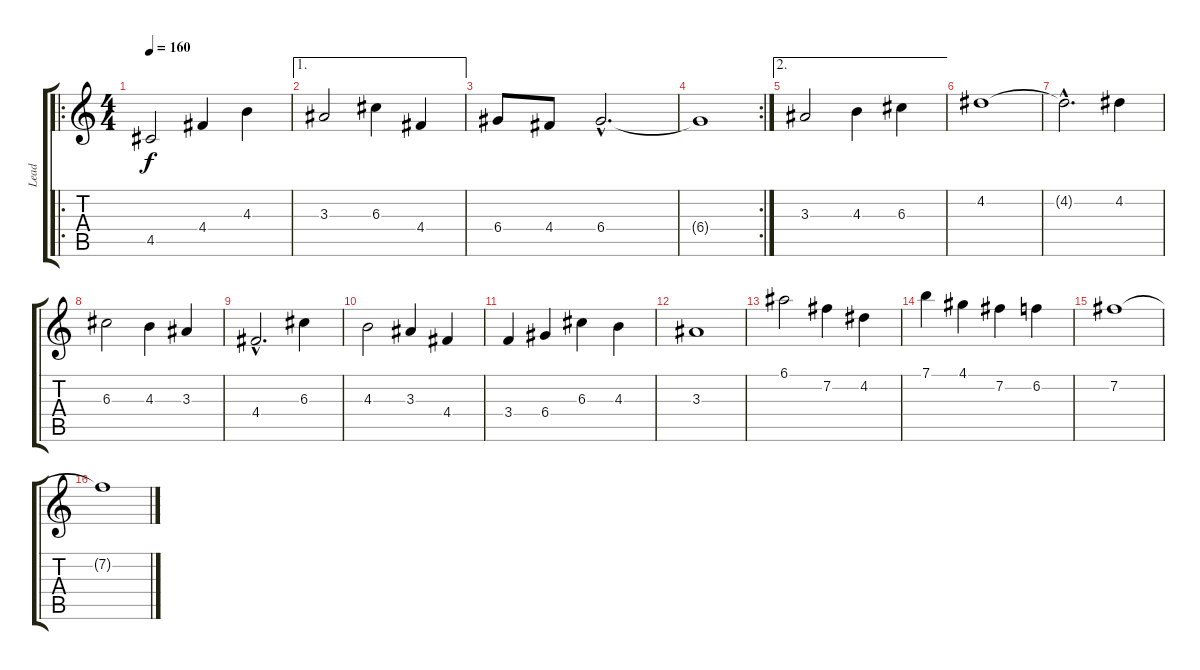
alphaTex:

\track ("Lead" "Lead") {instrument overdrivenguitar}
\staff {score tabs}
\tuning (E4 B3 G3 D3 A2 E2) {hide}
\ro
\ts (4 4)
\tempo 160
\clef g2
\ks c
4.5.2{dy f instrument overdrivenguitar} 4.4.4 4.3.4 |
\ae 1
3.3.2 6.3.4 4.4.4 |
6.4.8 4.4.8 6.4{hac}.2{d} |
\rc 2
6.4{t}.1 |
\ae 2
3.3.2 4.3.4 6.3.4 |
4.2.1 |
4.2{hac t}.2{d} 4.2.4 |
6.3.2 4.3.4 3.3.4 |
4.4{hac}.2{d} 6.3.4 |
4.3.2 3.3.4 4.4.4 |
3.4.4 6.4.4 6.3.4 4.3.4 |
3.3.1 |
6.1.2 7.2.4 4.2.4 |
7.1.4 4.1.4 7.2.4 6.2.4 |
7.2.1 |
7.2{t}.1
